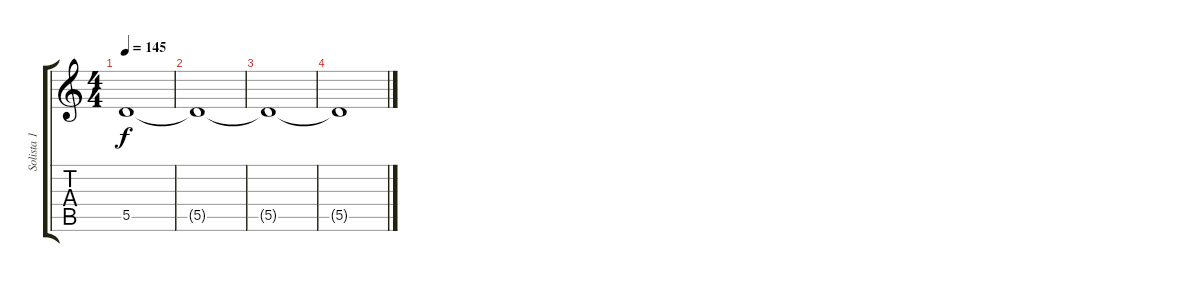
\track ("Solista 1" "Solista 1") {instrument distortionguitar}
\staff {score tabs}
\tuning (E4 B3 G3 D3 A2 E2) {hide}
\ts (4 4)
\tempo 145
\clef g2
\ks c
5.5.1{dy f} |
5.5{t}.1 |
5.5{t}.1 |
5.5{t}.1
